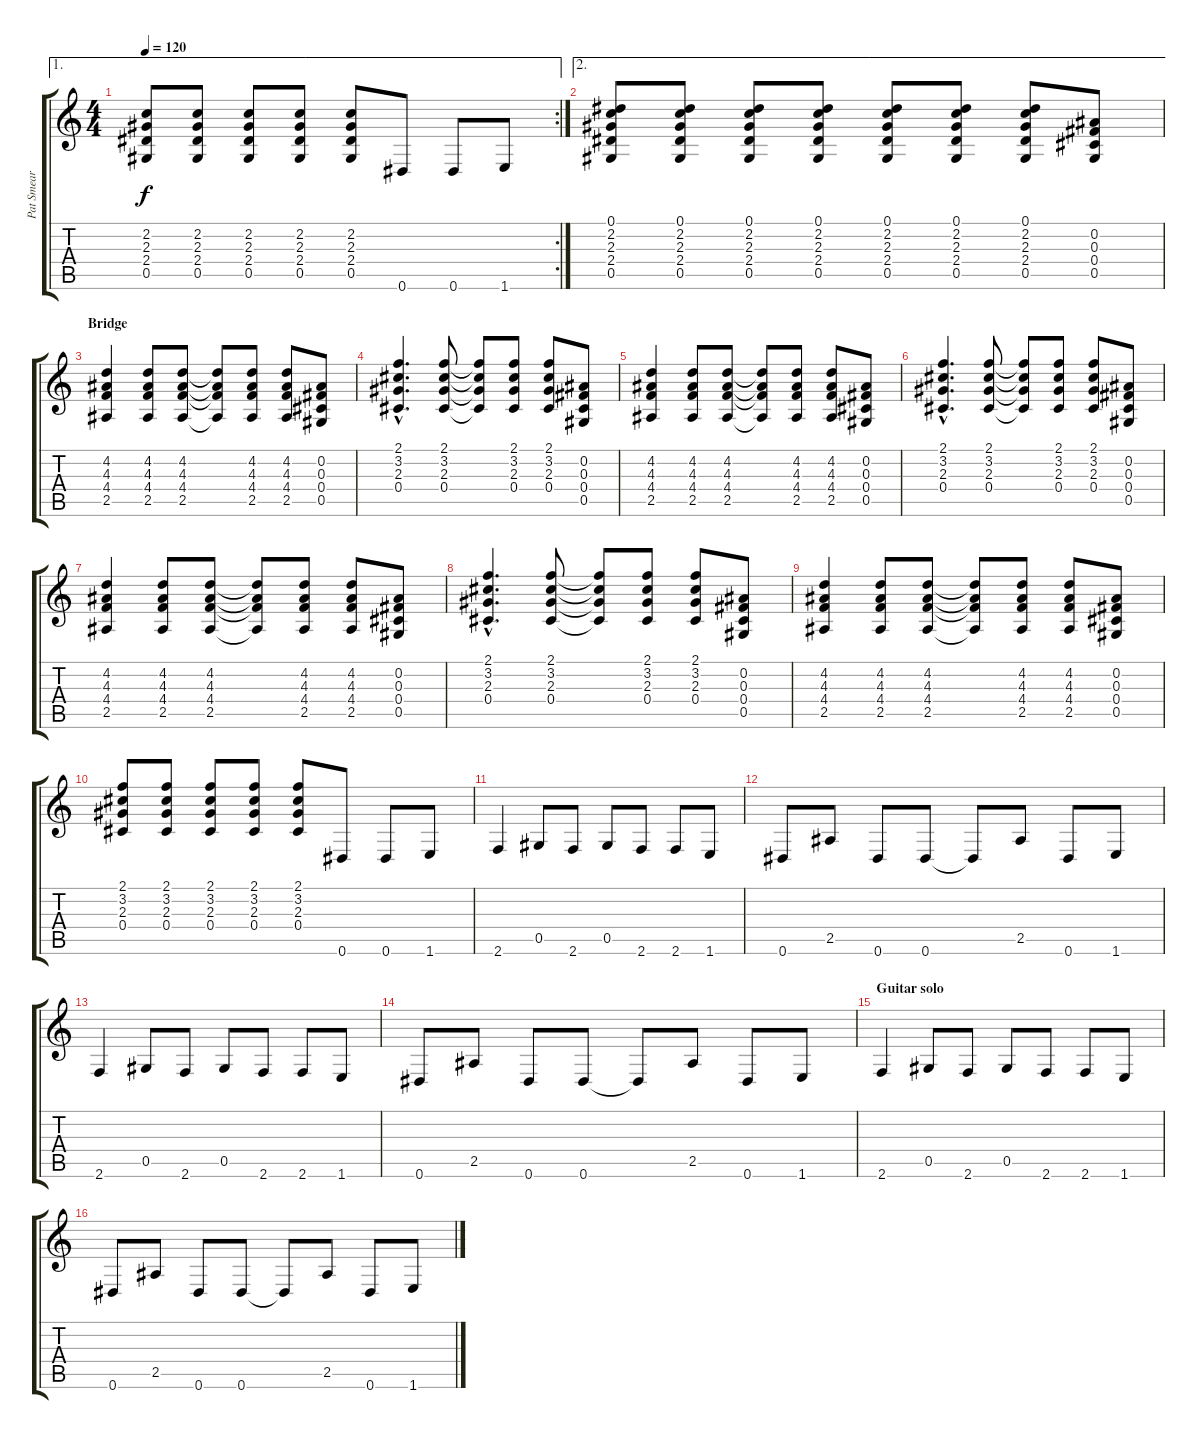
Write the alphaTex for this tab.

\track ("Pat Smear" "Pat Smear") {instrument acousticguitarsteel}
\staff {score tabs}
\tuning (Eb4 Bb3 Gb3 Db3 Ab2 Eb2) {hide}
\ae 1
\rc 2
\ts (4 4)
\tempo 120
\clef g2
\ks c
(2.2 2.3 2.4 0.5).8{dy f} (2.2 2.3 2.4 0.5).8 (2.2 2.3 2.4 0.5).8 (2.2 2.3 2.4 0.5).8 (2.2 2.3 2.4 0.5).8 0.6.8 0.6.8 1.6.8 |
\ae 2
(0.1 2.2 2.3 2.4 0.5).8 (0.1 2.2 2.3 2.4 0.5).8 (0.1 2.2 2.3 2.4 0.5).8 (0.1 2.2 2.3 2.4 0.5).8 (0.1 2.2 2.3 2.4 0.5).8 (0.1 2.2 2.3 2.4 0.5).8 (0.1 2.2 2.3 2.4 0.5).8 (0.2 0.3 0.4 0.5).8 |
\section ("" "Bridge")
(4.2 4.3 4.4 2.5).4 (4.2 4.3 4.4 2.5).8 (4.2 4.3 4.4 2.5).8 (4.2{t} 4.3{t} 4.4{t} 2.5{t}).8 (4.2 4.3 4.4 2.5).8 (4.2 4.3 4.4 2.5).8 (0.2 0.3 0.4 0.5).8 |
(2.1{hac} 3.2{hac} 2.3{hac} 0.4{hac}).4{d} (2.1 3.2 2.3 0.4).8 (2.1{t} 3.2{t} 2.3{t} 0.4{t}).8 (2.1 3.2 2.3 0.4).8 (2.1 3.2 2.3 0.4).8 (0.2 0.3 0.4 0.5).8 |
(4.2 4.3 4.4 2.5).4 (4.2 4.3 4.4 2.5).8 (4.2 4.3 4.4 2.5).8 (4.2{t} 4.3{t} 4.4{t} 2.5{t}).8 (4.2 4.3 4.4 2.5).8 (4.2 4.3 4.4 2.5).8 (0.2 0.3 0.4 0.5).8 |
(2.1{hac} 3.2{hac} 2.3{hac} 0.4{hac}).4{d} (2.1 3.2 2.3 0.4).8 (2.1{t} 3.2{t} 2.3{t} 0.4{t}).8 (2.1 3.2 2.3 0.4).8 (2.1 3.2 2.3 0.4).8 (0.2 0.3 0.4 0.5).8 |
(4.2 4.3 4.4 2.5).4 (4.2 4.3 4.4 2.5).8 (4.2 4.3 4.4 2.5).8 (4.2{t} 4.3{t} 4.4{t} 2.5{t}).8 (4.2 4.3 4.4 2.5).8 (4.2 4.3 4.4 2.5).8 (0.2 0.3 0.4 0.5).8 |
(2.1{hac} 3.2{hac} 2.3{hac} 0.4{hac}).4{d} (2.1 3.2 2.3 0.4).8 (2.1{t} 3.2{t} 2.3{t} 0.4{t}).8 (2.1 3.2 2.3 0.4).8 (2.1 3.2 2.3 0.4).8 (0.2 0.3 0.4 0.5).8 |
(4.2 4.3 4.4 2.5).4 (4.2 4.3 4.4 2.5).8 (4.2 4.3 4.4 2.5).8 (4.2{t} 4.3{t} 4.4{t} 2.5{t}).8 (4.2 4.3 4.4 2.5).8 (4.2 4.3 4.4 2.5).8 (0.2 0.3 0.4 0.5).8 |
(2.1 3.2 2.3 0.4).8 (2.1 3.2 2.3 0.4).8 (2.1 3.2 2.3 0.4).8 (2.1 3.2 2.3 0.4).8 (2.1 3.2 2.3 0.4).8 0.6.8 0.6.8 1.6.8 |
2.6.4 0.5.8 2.6.8 0.5.8 2.6.8 2.6.8 1.6.8 |
0.6.8 2.5.8 0.6.8 0.6.8 0.6{t}.8 2.5.8 0.6.8 1.6.8 |
2.6.4 0.5.8 2.6.8 0.5.8 2.6.8 2.6.8 1.6.8 |
0.6.8 2.5.8 0.6.8 0.6.8 0.6{t}.8 2.5.8 0.6.8 1.6.8 |
\section ("" "Guitar solo")
2.6.4 0.5.8 2.6.8 0.5.8 2.6.8 2.6.8 1.6.8 |
0.6.8 2.5.8 0.6.8 0.6.8 0.6{t}.8 2.5.8 0.6.8 1.6.8
